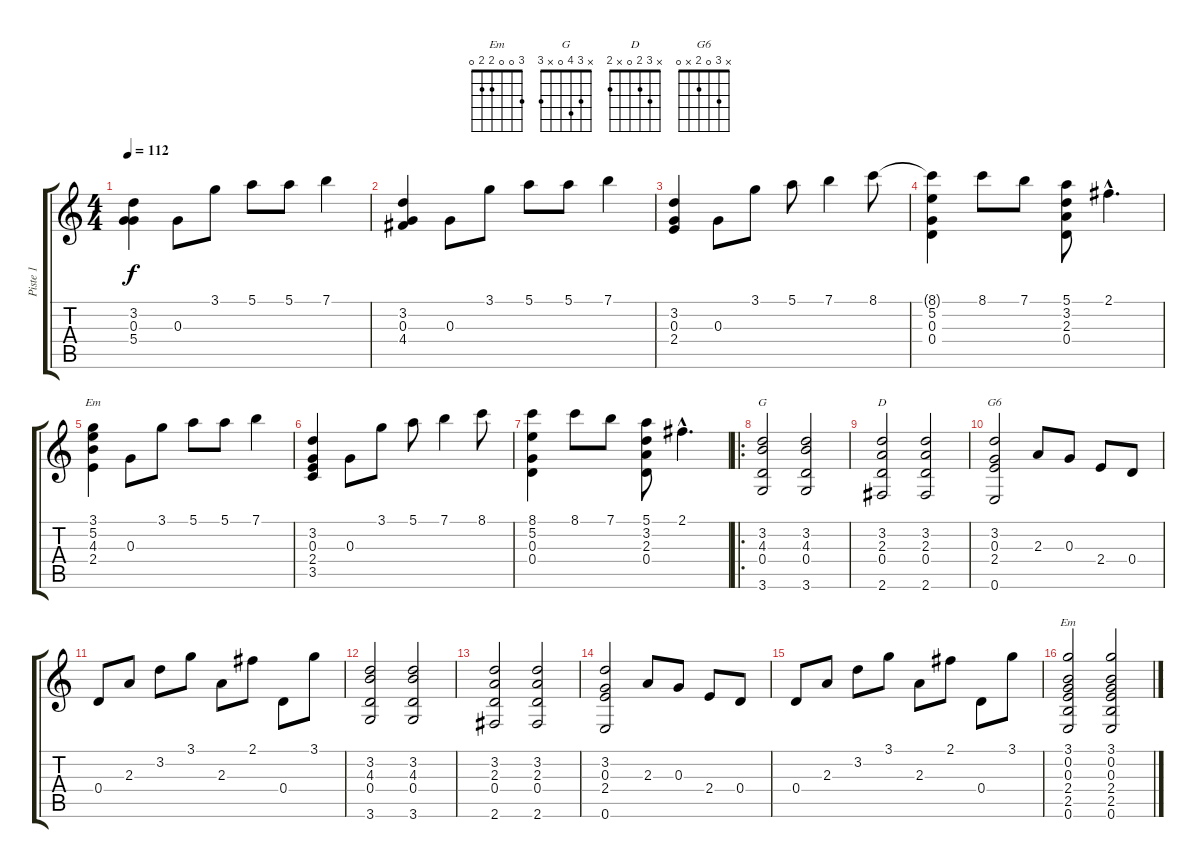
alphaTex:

\track ("Piste 1" "Piste 1") {instrument acousticguitarnylon}
\staff {score tabs}
\tuning (E4 B3 G3 D3 A2 E2) {hide}
\chord ("Em" 3 5 4 2 x x)
\chord ("G" x 3 4 0 x 3)
\chord ("D" x 3 2 0 x 2)
\chord ("G6" x 3 0 2 x 0)
\chord ("Em" 3 0 0 2 2 0)
\ts (4 4)
\tempo 112
\clef g2
\ks c
(3.2 0.3 5.4).4{dy f instrument acousticguitarnylon} 0.3.8 3.1.8 5.1.8 5.1.8 7.1.4 |
(3.2 0.3 4.4).4 0.3.8 3.1.8 5.1.8 5.1.8 7.1.4 |
(3.2 0.3 2.4).4 0.3.8 3.1.8 5.1.8 7.1.4 8.1.8 |
(8.1{t} 5.2 0.3 0.4).4 8.1.8 7.1.8 (5.1 3.2 2.3 0.4).8 2.1{hac}.4{d} |
(3.1 5.2 4.3 2.4).4{ch "Em"} 0.3.8 3.1.8 5.1.8 5.1.8 7.1.4 |
(3.2 0.3 2.4 3.5).4 0.3.8 3.1.8 5.1.8 7.1.4 8.1.8 |
(8.1 5.2 0.3 0.4).4 8.1.8 7.1.8 (5.1 3.2 2.3 0.4).8 2.1{hac}.4{d} |
\ro
(3.2 4.3 0.4 3.6).2{ch "G"} (3.2 4.3 0.4 3.6).2 |
(3.2 2.3 0.4 2.6).2{ch "D"} (3.2 2.3 0.4 2.6).2 |
(3.2 0.3 2.4 0.6).2{ch "G6"} 2.3.8 0.3.8 2.4.8 0.4.8 |
0.4.8 2.3.8 3.2.8 3.1.8 2.3.8 2.1.8 0.4.8 3.1.8 |
(3.2 4.3 0.4 3.6).2 (3.2 4.3 0.4 3.6).2 |
(3.2 2.3 0.4 2.6).2 (3.2 2.3 0.4 2.6).2 |
(3.2 0.3 2.4 0.6).2 2.3.8 0.3.8 2.4.8 0.4.8 |
0.4.8 2.3.8 3.2.8 3.1.8 2.3.8 2.1.8 0.4.8 3.1.8 |
(3.1 0.2 0.3 2.4 2.5 0.6).2{ch "Em"} (3.1 0.2 0.3 2.4 2.5 0.6).2
